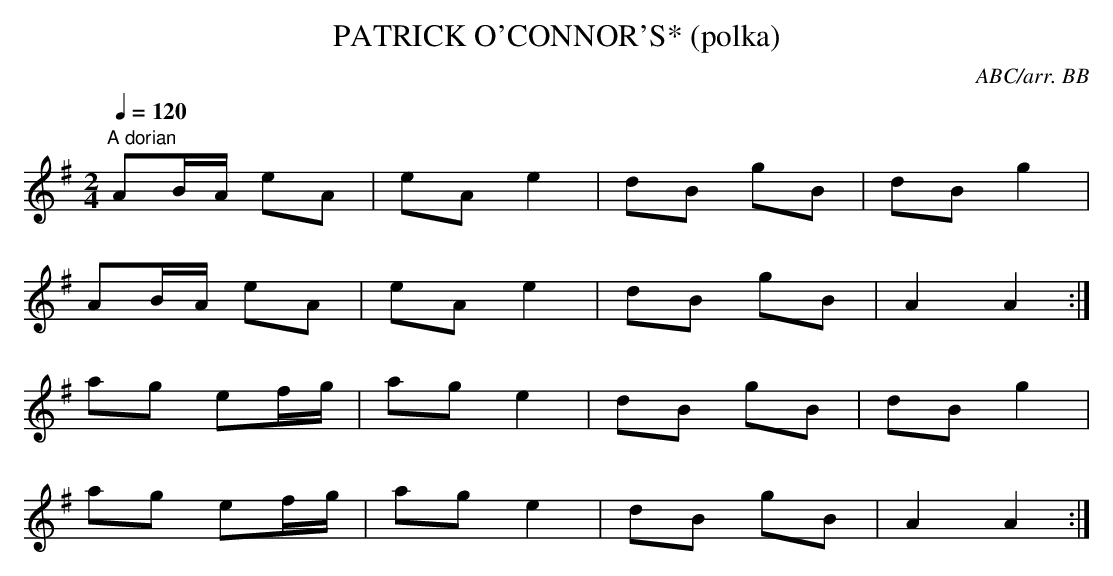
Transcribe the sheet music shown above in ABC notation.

X:1
T:PATRICK O'CONNOR'S* (polka)
C:ABC/arr. BB
Q:1/4=120
L:1/8
M:2/4
K:G
"A dorian"
AB/A/ eA|eA e2|dB gB|dB g2|
AB/A/ eA|eA e2|dB gB|A2 A2:|
ag ef/g/|ag e2|dB gB|dB g2|
ag ef/g/|ag e2|dB gB|A2 A2:|
